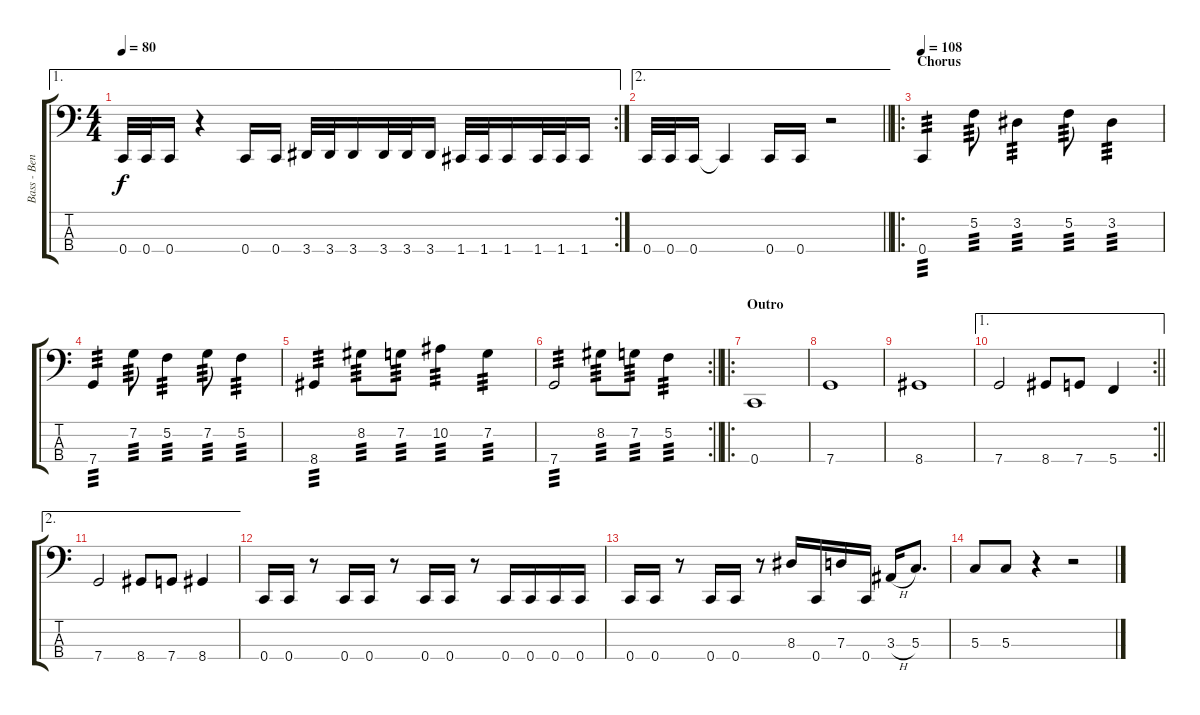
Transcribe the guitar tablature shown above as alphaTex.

\track ("Bass - Benjamin Donath" "Bass - Ben") {instrument electricbasspick}
\staff {score tabs}
\tuning (F2 C2 G1 C1) {hide}
\ae 1
\rc 2
\ts (4 4)
\tempo 80
\clef f4
\ks c
0.4.32{dy f} 0.4.32 0.4.16 r.4 0.4.16 0.4.16 3.4.32 3.4.32 3.4.16 3.4.32 3.4.32 3.4.16 1.4.32 1.4.32 1.4.16 1.4.32 1.4.32 1.4.16 |
\ae 2
\barLineRight lightlight
0.4.32 0.4.32 0.4.16 0.4{t}.4 0.4.16 0.4.16 r.2 |
\ro
\section ("" "Chorus")
\tempo 108
0.4.4{tp 3} 5.2.8{tp 3} 3.2.4{tp 3} 5.2.8{tp 3} 3.2.4{tp 3} |
7.4.4{tp 3} 7.2.8{tp 3} 5.2.4{tp 3} 7.2.8{tp 3} 5.2.4{tp 3} |
8.4.4{tp 3} 8.2.8{tp 3} 7.2.8{tp 3} 10.2.4{tp 3} 7.2.4{tp 3} |
\rc 2
\barLineRight lightlight
7.4.2{tp 3} 8.2.8{tp 3} 7.2.8{tp 3} 5.2.4{tp 3} |
\ro
\section ("" "Outro")
0.4.1 |
7.4.1 |
8.4.1 |
\ae 1
\rc 2
\barLineRight lightlight
7.4.2 8.4.8 7.4.8 5.4.4 |
\ae 2
7.4.2 8.4.8 7.4.8 8.4.4 |
0.4.16 0.4.16 r.8 0.4.16 0.4.16 r.8 0.4.16 0.4.16 r.8 0.4.16 0.4.16 0.4.16 0.4.16 |
0.4.16 0.4.16 r.8 0.4.16 0.4.16 r.8 8.3.16 0.4.16 7.3.16 0.4.16 3.3{h}.16 5.3.8{d} |
5.3.8 5.3.8 r.4 r.2
